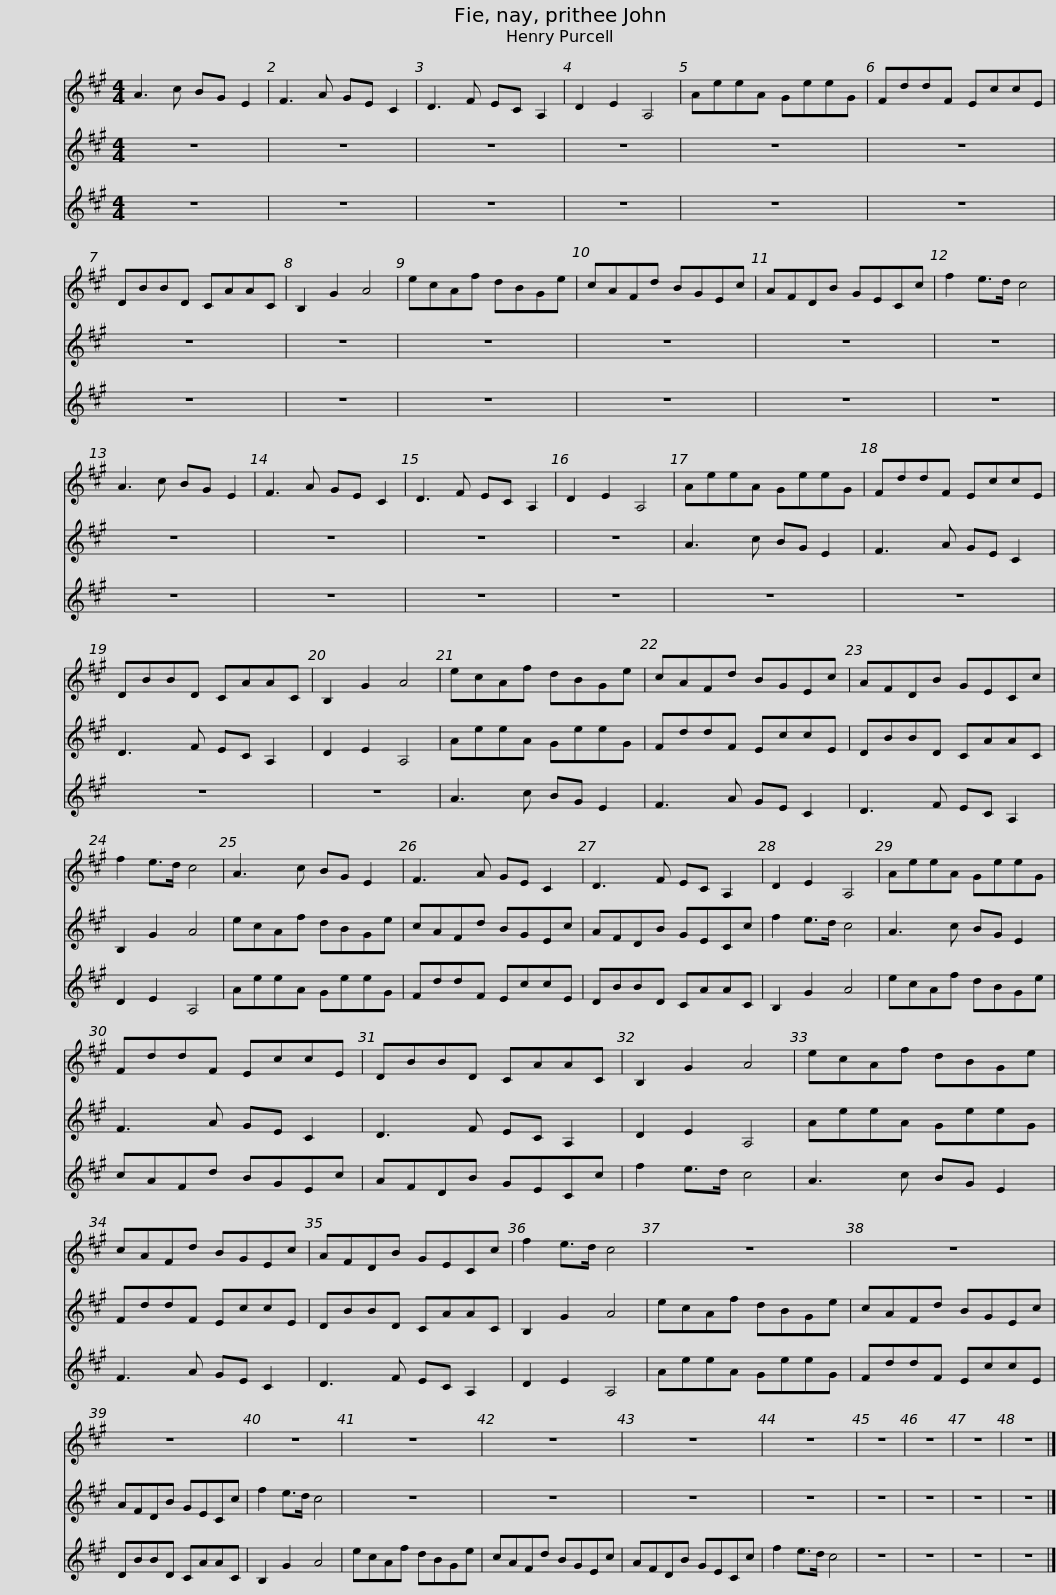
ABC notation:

X:1
%%score 1 2 3
L:1/8
M:4/4
I:linebreak $
K:A
V:1 treble
V:2 treble
V:3 treble
V:1
 A3 c BG E2 | F3 A GE C2 | D3 F EC A,2 | D2 E2 A,4 |$ AeeA GeeG | %5
 FddF EccE | DBBD CAAC | B,2 G2 A4 |$ ecAf dBGe | cAFd BGEc | %10
 AFDB GECc | f2 e>d c4 |$ A3 c BG E2 | F3 A GE C2 | D3 F EC A,2 | %15
 D2 E2 A,4 |$ AeeA GeeG | FddF EccE | DBBD CAAC | B,2 G2 A4 |$ %20
 ecAf dBGe | cAFd BGEc | AFDB GECc | f2 e>d c4 |$ A3 c BG E2 | %25
 F3 A GE C2 | D3 F EC A,2 | D2 E2 A,4 |$ AeeA GeeG | FddF EccE | %30
 DBBD CAAC | B,2 G2 A4 |$ ecAf dBGe | cAFd BGEc | AFDB GECc | %35
 f2 e>d c4 |$ z8 | z8 | z8 | z8 |$ %40
 z8 | z8 | z8 | z8 |$ z8 | %45
 z8 | z8 | z8 |] %48
V:2
 z8 | z8 | z8 | z8 |$ z8 | %5
 z8 | z8 | z8 |$ z8 | z8 | %10
 z8 | z8 |$ z8 | z8 | z8 | %15
 z8 |$ A3 c BG E2 | F3 A GE C2 | D3 F EC A,2 | D2 E2 A,4 |$ %20
 AeeA GeeG | FddF EccE | DBBD CAAC | B,2 G2 A4 |$ ecAf dBGe | %25
 cAFd BGEc | AFDB GECc | f2 e>d c4 |$ A3 c BG E2 | F3 A GE C2 | %30
 D3 F EC A,2 | D2 E2 A,4 |$ AeeA GeeG | FddF EccE | DBBD CAAC | %35
 B,2 G2 A4 |$ ecAf dBGe | cAFd BGEc | AFDB GECc | f2 e>d c4 |$ %40
 z8 | z8 | z8 | z8 |$ z8 | %45
 z8 | z8 | z8 |] %48
V:3
 z8 | z8 | z8 | z8 |$ z8 | %5
 z8 | z8 | z8 |$ z8 | z8 | %10
 z8 | z8 |$ z8 | z8 | z8 | %15
 z8 |$ z8 | z8 | z8 | z8 |$ %20
 A3 c BG E2 | F3 A GE C2 | D3 F EC A,2 | D2 E2 A,4 |$ AeeA GeeG | %25
 FddF EccE | DBBD CAAC | B,2 G2 A4 |$ ecAf dBGe | cAFd BGEc | %30
 AFDB GECc | f2 e>d c4 |$ A3 c BG E2 | F3 A GE C2 | D3 F EC A,2 | %35
 D2 E2 A,4 |$ AeeA GeeG | FddF EccE | DBBD CAAC | B,2 G2 A4 |$ %40
 ecAf dBGe | cAFd BGEc | AFDB GECc | f2 e>d c4 |$ z8 | %45
 z8 | z8 | z8 |] %48
